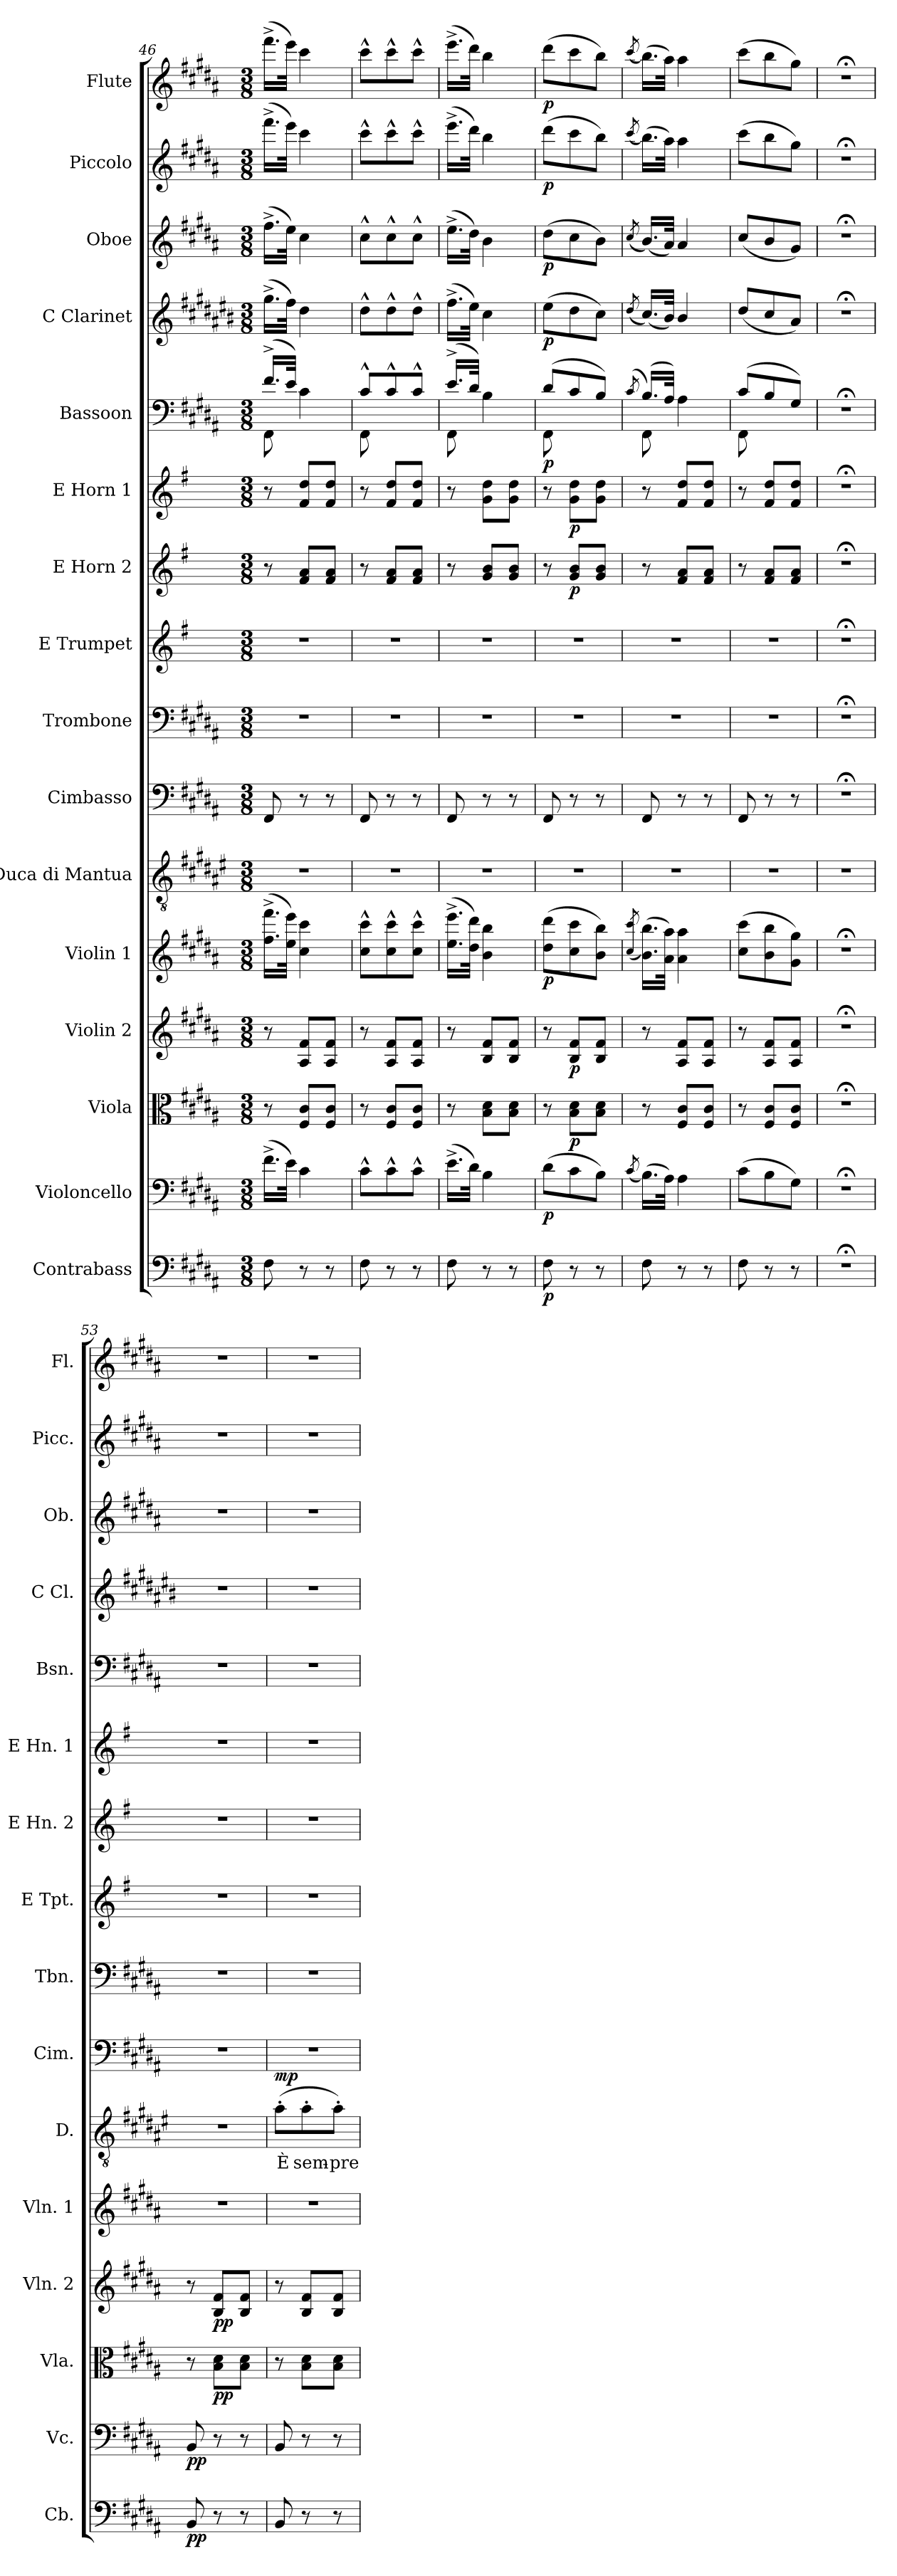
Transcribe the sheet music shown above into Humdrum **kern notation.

**kern	**dynam	**kern	**dynam	**kern	**dynam	**kern	**dynam	**kern	**dynam	**kern	**text	**dynam	**kern	**kern	**kern	**kern	**dynam	**kern	**dynam	**kern	**dynam	**kern	**dynam	**kern	**dynam	**kern	**dynam	**kern	**dynam
*part16	*part16	*part15	*part15	*part14	*part14	*part13	*part13	*part12	*part12	*part11	*part11	*part11	*part10	*part9	*part8	*part7	*part7	*part6	*part6	*part5	*part5	*part4	*part4	*part3	*part3	*part2	*part2	*part1	*part1
*staff16	*staff16	*staff15	*staff15	*staff14	*staff14	*staff13	*staff13	*staff12	*staff12	*staff11	*staff11	*staff11	*staff10	*staff9	*staff8	*staff7	*staff7	*staff6	*staff6	*staff5	*staff5	*staff4	*staff4	*staff3	*staff3	*staff2	*staff2	*staff1	*staff1
*I"Contrabass	*	*I"Violoncello	*	*I"Viola	*	*I"Violin 2	*	*I"Violin 1	*	*I"Duca di Mantua	*	*	*I"Cimbasso	*I"Trombone	*I"E Trumpet	*I"E Horn 2	*	*I"E Horn 1	*	*I"Bassoon	*	*I"C Clarinet	*	*I"Oboe	*	*I"Piccolo	*	*I"Flute	*
*I'Cb.	*	*I'Vc.	*	*I'Vla.	*	*I'Vln. 2	*	*I'Vln. 1	*	*I'D.	*	*	*I'Cim.	*I'Tbn.	*I'E Tpt.	*I'E Hn. 2	*	*I'E Hn. 1	*	*I'Bsn.	*	*I'C Cl.	*	*I'Ob.	*	*I'Picc.	*	*I'Fl.	*
*clefF4	*	*clefF4	*	*clefC3	*	*clefG2	*	*clefG2	*	*clefGv2	*	*	*clefF4	*clefF4	*clefG2	*clefG2	*	*clefG2	*	*clefF4	*	*clefG2	*	*clefG2	*	*clefG2	*	*clefG2	*
*ITrd7c12	*	*	*	*	*	*	*	*	*	*ITrd4c7	*	*	*	*	*ITrd-2c-4	*ITrd5c8	*	*ITrd5c8	*	*	*	*ITrd1c2	*	*	*	*ITrd-7c-12	*	*	*
*k[f#c#g#d#a#]	*	*k[f#c#g#d#a#]	*	*k[f#c#g#d#a#]	*	*k[f#c#g#d#a#]	*	*k[f#c#g#d#a#]	*	*k[f#c#g#d#a#]	*	*	*k[f#c#g#d#a#]	*k[f#c#g#d#a#]	*k[f#c#g#d#a#]	*k[f#c#g#d#a#]	*	*k[f#c#g#d#a#]	*	*k[f#c#g#d#a#]	*	*k[f#c#g#d#a#]	*	*k[f#c#g#d#a#]	*	*k[f#c#g#d#a#]	*	*k[f#c#g#d#a#]	*
*M3/8	*	*M3/8	*	*M3/8	*	*M3/8	*	*M3/8	*	*M3/8	*	*	*M3/8	*M3/8	*M3/8	*M3/8	*	*M3/8	*	*M3/8	*	*M3/8	*	*M3/8	*	*M3/8	*	*M3/8	*
=46	=46	=46	=46	=46	=46	=46	=46	=46	=46	=46	=46	=46	=46	=46	=46	=46	=46	=46	=46	=46	=46	=46	=46	=46	=46	=46	=46	=46	=46
*	*	*	*	*	*	*	*	*	*	*	*	*	*	*	*	*	*	*	*	*^	*	*	*	*	*	*	*	*	*
8FF#\	.	(>16.f#^\LL	.	8r	.	8r	.	(>16.ff#\^ 16.fff#\^LL	.	4.r	.	.	8FF#/	4.r	4.r	8r	.	8r	.	(>16.f#^/LL	8FF#\	.	(>16.ff#^\LL	.	(>16.ff#^\LL	.	(>16.ffff#^\LL	.	(>16.fff#^\LL	.
.	.	32e\JJk)	.	.	.	.	.	32ee\ 32eee\JJk)	.	.	.	.	.	.	.	.	.	.	.	32e/JJk)	.	.	32ee\JJk)	.	32ee\JJk)	.	32eeee\JJk)	.	32eee\JJk)	.
8r	.	4c#\	.	8F#/ 8c#/L	.	8A#/ 8f#/L	.	4cc#\ 4ccc#\	.	.	.	.	8r	.	.	8A#/ 8c#/L	.	8A#/ 8f#/L	.	4c#\	4ryy	.	4cc#\	.	4cc#\	.	4cccc#\	.	4ccc#\	.
8r	.	.	.	8F#/ 8c#/J	.	8A#/ 8f#/J	.	.	.	.	.	.	8r	.	.	8A#/ 8c#/J	.	8A#/ 8f#/J	.	.	.	.	.	.	.	.	.	.	.	.
=47	=47	=47	=47	=47	=47	=47	=47	=47	=47	=47	=47	=47	=47	=47	=47	=47	=47	=47	=47	=47	=47	=47	=47	=47	=47	=47	=47	=47	=47	=47
8FF#\	.	8c#^^\L	.	8r	.	8r	.	8cc#\^^ 8ccc#\^^L	.	4.r	.	.	8FF#/	4.r	4.r	8r	.	8r	.	8c#^^/L	8FF#\	.	8cc#^^\L	.	8cc#^^\L	.	8cccc#^^\L	.	8ccc#^^\L	.
8r	.	8c#^^\	.	8F#/ 8c#/L	.	8A#/ 8f#/L	.	8cc#\^^ 8ccc#\^^	.	.	.	.	8r	.	.	8A#/ 8c#/L	.	8A#/ 8f#/L	.	8c#^^/	4ryy	.	8cc#^^\	.	8cc#^^\	.	8cccc#^^\	.	8ccc#^^\	.
8r	.	8c#^^\J	.	8F#/ 8c#/J	.	8A#/ 8f#/J	.	8cc#\^^ 8ccc#\^^J	.	.	.	.	8r	.	.	8A#/ 8c#/J	.	8A#/ 8f#/J	.	8c#^^/J	.	.	8cc#^^\J	.	8cc#^^\J	.	8cccc#^^\J	.	8ccc#^^\J	.
=48	=48	=48	=48	=48	=48	=48	=48	=48	=48	=48	=48	=48	=48	=48	=48	=48	=48	=48	=48	=48	=48	=48	=48	=48	=48	=48	=48	=48	=48	=48
8FF#\	.	(>16.e^\LL	.	8r	.	8r	.	(>16.ee\^ 16.eee\^LL	.	4.r	.	.	8FF#/	4.r	4.r	8r	.	8r	.	(>16.e^/LL	8FF#\	.	(>16.ee^\LL	.	(>16.ee^\LL	.	(>16.eeee^\LL	.	(>16.eee^\LL	.
.	.	32d#\JJk)	.	.	.	.	.	32dd#\ 32ddd#\JJk)	.	.	.	.	.	.	.	.	.	.	.	32d#/JJk)	.	.	32dd#\JJk)	.	32dd#\JJk)	.	32dddd#\JJk)	.	32ddd#\JJk)	.
8r	.	4B\	.	8B\ 8d#\L	.	8B/ 8f#/L	.	4b\ 4bb\	.	.	.	.	8r	.	.	8B/ 8d#/L	.	8B\ 8f#\L	.	4B\	4ryy	.	4b\	.	4b\	.	4bbb\	.	4bb\	.
8r	.	.	.	8B\ 8d#\J	.	8B/ 8f#/J	.	.	.	.	.	.	8r	.	.	8B/ 8d#/J	.	8B\ 8f#\J	.	.	.	.	.	.	.	.	.	.	.	.
=49	=49	=49	=49	=49	=49	=49	=49	=49	=49	=49	=49	=49	=49	=49	=49	=49	=49	=49	=49	=49	=49	=49	=49	=49	=49	=49	=49	=49	=49	=49
!	!LO:DY:b	!	!LO:DY:b	!	!	!	!	!	!LO:DY:b	!	!	!	!	!	!	!	!	!	!	!	!	!LO:DY:b	!	!LO:DY:b	!	!LO:DY:b	!	!LO:DY:b	!	!LO:DY:b
8FF#\	p	(>8d#\L	p	8r	.	8r	.	(>8dd#\ 8ddd#\L	p	4.r	.	.	8FF#/	4.r	4.r	8r	.	8r	.	(>8d#/L	8FF#\	p	(>8dd#\L	p	(>8dd#\L	p	(>8dddd#\L	p	(>8ddd#\L	p
!	!	!	!	!	!LO:DY:b	!	!LO:DY:b	!	!	!	!	!	!	!	!	!	!LO:DY:b	!	!LO:DY:b	!	!	!	!	!	!	!	!	!	!	!
8r	.	8c#\	.	8B\ 8d#\L	p	8B/ 8f#/L	p	8cc#\ 8ccc#\	.	.	.	.	8r	.	.	8B/ 8d#/L	p	8B\ 8f#\L	p	8c#/	4ryy	.	8cc#\	.	8cc#\	.	8cccc#\	.	8ccc#\	.
8r	.	8B\J)	.	8B\ 8d#\J	.	8B/ 8f#/J	.	8b\ 8bb\J)	.	.	.	.	8r	.	.	8B/ 8d#/J	.	8B\ 8f#\J	.	8B/J)	.	.	8b\J)	.	8b\J)	.	8bbb\J)	.	8bb\J)	.
=50	=50	=50	=50	=50	=50	=50	=50	=50	=50	=50	=50	=50	=50	=50	=50	=50	=50	=50	=50	=50	=50	=50	=50	=50	=50	=50	=50	=50	=50	=50
.	.	(<8qc#/	.	.	.	.	.	(<8qcc#/ 8qccc#/	.	.	.	.	.	.	.	.	.	.	.	(<8qc#/	.	.	(<8qcc#/	.	(<8qcc#/	.	(<8qcccc#/	.	(<8qccc#/	.
8FF#\	.	(>16.B\LL)	.	8r	.	8r	.	(>16.b\ 16.bb\LL)	.	4.r	.	.	8FF#/	4.r	4.r	8r	.	8r	.	(>16.B/LL)	8FF#\	.	(<16.b/LL)	.	(<16.b/LL)	.	(>16.bbb\LL)	.	(>16.bb\LL)	.
.	.	32A#\JJk)	.	.	.	.	.	32a#\ 32aa#\JJk)	.	.	.	.	.	.	.	.	.	.	.	32A#/JJk)	.	.	32a#/JJk)	.	32a#/JJk)	.	32aaa#\JJk)	.	32aa#\JJk)	.
8r	.	4A#\	.	8F#/ 8c#/L	.	8A#/ 8f#/L	.	4a#\ 4aa#\	.	.	.	.	8r	.	.	8A#/ 8c#/L	.	8A#/ 8f#/L	.	4A#\	4ryy	.	4a#/	.	4a#/	.	4aaa#\	.	4aa#\	.
8r	.	.	.	8F#/ 8c#/J	.	8A#/ 8f#/J	.	.	.	.	.	.	8r	.	.	8A#/ 8c#/J	.	8A#/ 8f#/J	.	.	.	.	.	.	.	.	.	.	.	.
=51	=51	=51	=51	=51	=51	=51	=51	=51	=51	=51	=51	=51	=51	=51	=51	=51	=51	=51	=51	=51	=51	=51	=51	=51	=51	=51	=51	=51	=51	=51
8FF#\	.	(>8c#\L	.	8r	.	8r	.	(>8cc#\ 8ccc#\L	.	4.r	.	.	8FF#/	4.r	4.r	8r	.	8r	.	(>8c#/L	8FF#\	.	(<8cc#/L	.	(<8cc#/L	.	(>8cccc#\L	.	(>8ccc#\L	.
8r	.	8B\	.	8F#/ 8c#/L	.	8A#/ 8f#/L	.	8b\ 8bb\	.	.	.	.	8r	.	.	8A#/ 8c#/L	.	8A#/ 8f#/L	.	8B/	4ryy	.	8b/	.	8b/	.	8bbb\	.	8bb\	.
8r	.	8G#\J)	.	8F#/ 8c#/J	.	8A#/ 8f#/J	.	8g#\ 8gg#\J)	.	.	.	.	8r	.	.	8A#/ 8c#/J	.	8A#/ 8f#/J	.	8G#/J)	.	.	8g#/J)	.	8g#/J)	.	8ggg#\J)	.	8gg#\J)	.
*	*	*	*	*	*	*	*	*	*	*	*	*	*	*	*	*	*	*	*	*v	*v	*	*	*	*	*	*	*	*	*
=52	=52	=52	=52	=52	=52	=52	=52	=52	=52	=52	=52	=52	=52	=52	=52	=52	=52	=52	=52	=52	=52	=52	=52	=52	=52	=52	=52	=52	=52
4.r;<	.	4.r;<	.	4.r;<	.	4.r;<	.	4.r;<	.	4.r	.	.	4.r;<	4.r;<	4.r;<	4.r;<	.	4.r;<	.	4.r;<	.	4.r;<	.	4.r;<	.	4.r;<	.	4.r;<	.
=53	=53	=53	=53	=53	=53	=53	=53	=53	=53	=53	=53	=53	=53	=53	=53	=53	=53	=53	=53	=53	=53	=53	=53	=53	=53	=53	=53	=53	=53
!	!LO:DY:b	!	!LO:DY:b	!	!	!	!	!	!	!	!	!	!	!	!	!	!	!	!	!	!	!	!	!	!	!	!	!	!
8BBB/	pp	8BB/	pp	8r	.	8r	.	4.r	.	4.r	.	.	4.r	4.r	4.r	4.r	.	4.r	.	4.r	.	4.r	.	4.r	.	4.r	.	4.r	.
!	!	!	!	!	!LO:DY:b	!	!LO:DY:b	!	!	!	!	!	!	!	!	!	!	!	!	!	!	!	!	!	!	!	!	!	!
8r	.	8r	.	8B\ 8d#\L	pp	8B/ 8f#/L	pp	.	.	.	.	.	.	.	.	.	.	.	.	.	.	.	.	.	.	.	.	.	.
8r	.	8r	.	8B\ 8d#\J	.	8B/ 8f#/J	.	.	.	.	.	.	.	.	.	.	.	.	.	.	.	.	.	.	.	.	.	.	.
=54	=54	=54	=54	=54	=54	=54	=54	=54	=54	=54	=54	=54	=54	=54	=54	=54	=54	=54	=54	=54	=54	=54	=54	=54	=54	=54	=54	=54	=54
!	!	!	!	!	!	!	!	!	!	!	!LO:LY:b	!LO:DY:b	!	!	!	!	!	!	!	!	!	!	!	!	!	!	!	!	!
8BBB/	.	8BB/	.	8r	.	8r	.	4.r	.	(>8d#'\L	È	mp	4.r	4.r	4.r	4.r	.	4.r	.	4.r	.	4.r	.	4.r	.	4.r	.	4.r	.
!	!	!	!	!	!	!	!	!	!	!	!LO:LY:b	!	!	!	!	!	!	!	!	!	!	!	!	!	!	!	!	!	!
8r	.	8r	.	8B\ 8d#\L	.	8B/ 8f#/L	.	.	.	8d#'\	sem-	.	.	.	.	.	.	.	.	.	.	.	.	.	.	.	.	.	.
!	!	!	!	!	!	!	!	!	!	!	!LO:LY:b	!	!	!	!	!	!	!	!	!	!	!	!	!	!	!	!	!	!
8r	.	8r	.	8B\ 8d#\J	.	8B/ 8f#/J	.	.	.	8d#'\J)	-pre	.	.	.	.	.	.	.	.	.	.	.	.	.	.	.	.	.	.
=	=	=	=	=	=	=	=	=	=	=	=	=	=	=	=	=	=	=	=	=	=	=	=	=	=	=	=	=	=
*-	*-	*-	*-	*-	*-	*-	*-	*-	*-	*-	*-	*-	*-	*-	*-	*-	*-	*-	*-	*-	*-	*-	*-	*-	*-	*-	*-	*-	*-
